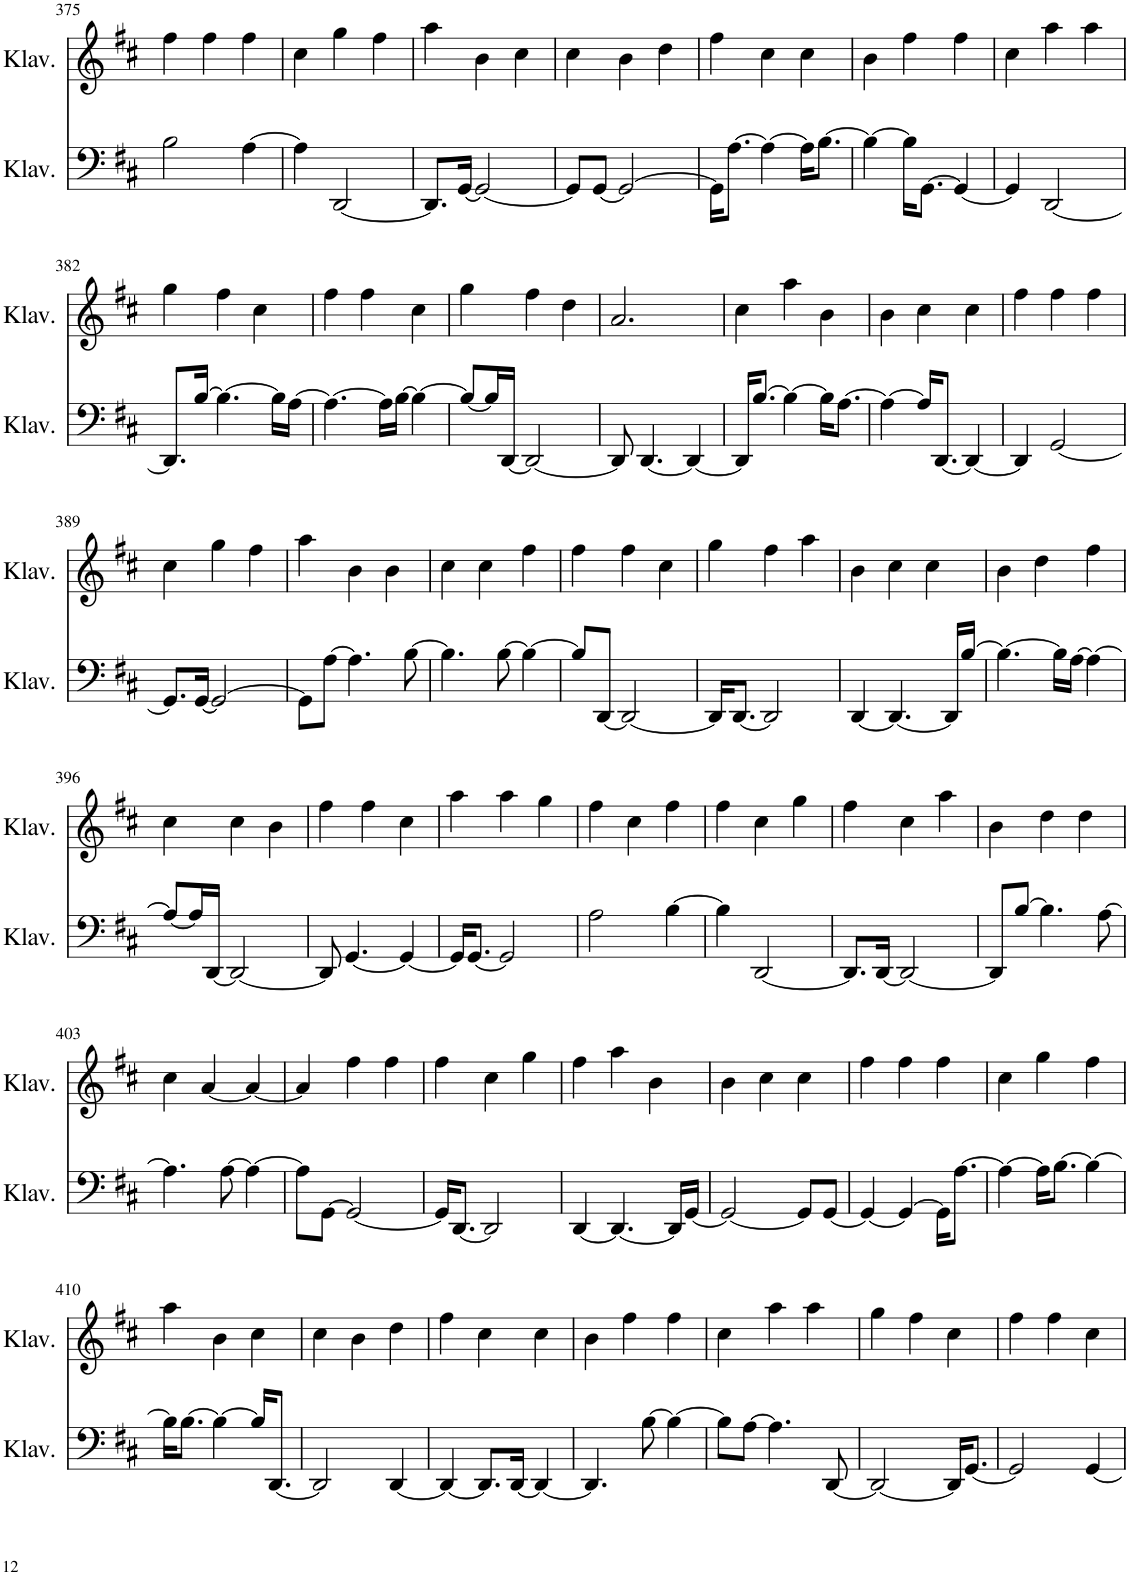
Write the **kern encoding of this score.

**kern	**kern
*part2	*part1
*staff2	*staff1
*I"Klavier	*I"Klavier
*I'Klav.	*I'Klav.
!!LO:PB:g=z
*clefF4	*clefG2
*k[f#c#]	*k[f#c#]
*M3/4	*M3/4
=375	=375
2B\	4ff#\
.	4ff#\
[4A\	4ff#\
=376	=376
4A\]	4cc#\
[2DD/	4gg\
.	4ff#\
=377	=377
8.DD/L]	4aa\
[16GG/Jk	.
2GG/_	4b\
.	4cc#\
=378	=378
8GG/L]	4cc#\
[8GG/J	.
2GG/_	4b\
.	4dd\
=379	=379
16GG\KL]	4ff#\
[8.A\J	.
4A\_	4cc#\
16A\KL]	4cc#\
[8.B\J	.
=380	=380
4B\_	4b\
16B\KL]	4ff#\
[8.GG\J	.
4GG/_	4ff#\
=381	=381
4GG/]	4cc#\
[2DD/	4aa\
.	4aa\
!!LO:LB:g=z
=382	=382
8.DD/L]	4gg\
[16B/Jk	.
4.B\_	4ff#\
.	4cc#\
16B\LL]	.
[16A\JJ	.
=383	=383
4.A\_	4ff#\
.	4ff#\
16A\LL]	.
[16B\JJ	.
4B\_	4cc#\
=384	=384
8B/L_	4gg\
16B/L]	.
[16DD/JJ	.
2DD/_	4ff#\
.	4dd\
=385	=385
8DD/]	2.a/
[4.DD/	.
4DD/_	.
=386	=386
16DD/KL]	4cc#\
[8.B/J	.
4B\_	4aa\
16B\KL]	4b\
[8.A\J	.
=387	=387
4A\_	4b\
16A/KL]	4cc#\
[8.DD/J	.
4DD/_	4cc#\
=388	=388
4DD/]	4ff#\
[2GG/	4ff#\
.	4ff#\
!!LO:LB:g=z
=389	=389
8.GG/L]	4cc#\
[16GG/Jk	.
2GG/_	4gg\
.	4ff#\
=390	=390
8GG\L]	4aa\
[8A\J	.
4.A\]	4b\
.	4b\
[8B\	.
=391	=391
4.B\]	4cc#\
.	4cc#\
[8B\	.
4B\_	4ff#\
=392	=392
8B/L]	4ff#\
[8DD/J	.
2DD/_	4ff#\
.	4cc#\
=393	=393
16DD/KL]	4gg\
[8.DD/J	.
2DD/]	4ff#\
.	4aa\
=394	=394
[4DD/	4b\
4.DD/_	4cc#\
.	4cc#\
16DD/LL]	.
[16B/JJ	.
=395	=395
4.B\_	4b\
.	4dd\
16B\LL]	.
[16A\JJ	.
4A\_	4ff#\
!!LO:LB:g=z
=396	=396
8A/L_	4cc#\
16A/L]	.
[16DD/JJ	.
2DD/_	4cc#\
.	4b\
=397	=397
8DD/]	4ff#\
[4.GG/	.
.	4ff#\
4GG/_	4cc#\
=398	=398
16GG/KL]	4aa\
[8.GG/J	.
2GG/]	4aa\
.	4gg\
=399	=399
2A\	4ff#\
.	4cc#\
[4B\	4ff#\
=400	=400
4B\]	4ff#\
[2DD/	4cc#\
.	4gg\
=401	=401
8.DD/L]	4ff#\
[16DD/Jk	.
2DD/_	4cc#\
.	4aa\
=402	=402
8DD/L]	4b\
[8B/J	.
4.B\]	4dd\
.	4dd\
[8A\	.
!!LO:LB:g=z
=403	=403
4.A\]	4cc#\
.	[4a/
[8A\	.
4A\_	4a/_
=404	=404
8A\L]	4a/]
[8GG\J	.
2GG/_	4ff#\
.	4ff#\
=405	=405
16GG/KL]	4ff#\
[8.DD/J	.
2DD/]	4cc#\
.	4gg\
=406	=406
[4DD/	4ff#\
4.DD/_	4aa\
.	4b\
16DD/LL]	.
[16GG/JJ	.
=407	=407
2GG/_	4b\
.	4cc#\
8GG/L]	4cc#\
[8GG/J	.
=408	=408
4GG/_	4ff#\
4GG/_	4ff#\
16GG\KL]	4ff#\
[8.A\J	.
=409	=409
4A\_	4cc#\
16A\KL]	4gg\
[8.B\J	.
4B\_	4ff#\
!!LO:LB:g=z
=410	=410
16B\KL]	4aa\
[8.B\J	.
4B\_	4b\
16B/KL]	4cc#\
[8.DD/J	.
=411	=411
2DD/]	4cc#\
.	4b\
[4DD/	4dd\
=412	=412
4DD/_	4ff#\
8.DD/L]	4cc#\
[16DD/Jk	.
4DD/_	4cc#\
=413	=413
4.DD/]	4b\
.	4ff#\
[8B\	.
4B\_	4ff#\
=414	=414
8B\L]	4cc#\
[8A\J	.
4.A\]	4aa\
.	4aa\
[8DD/	.
=415	=415
2DD/_	4gg\
.	4ff#\
16DD/KL]	4cc#\
[8.GG/J	.
=416	=416
2GG/]	4ff#\
.	4ff#\
[4GG/	4cc#\
=	=
*-	*-
